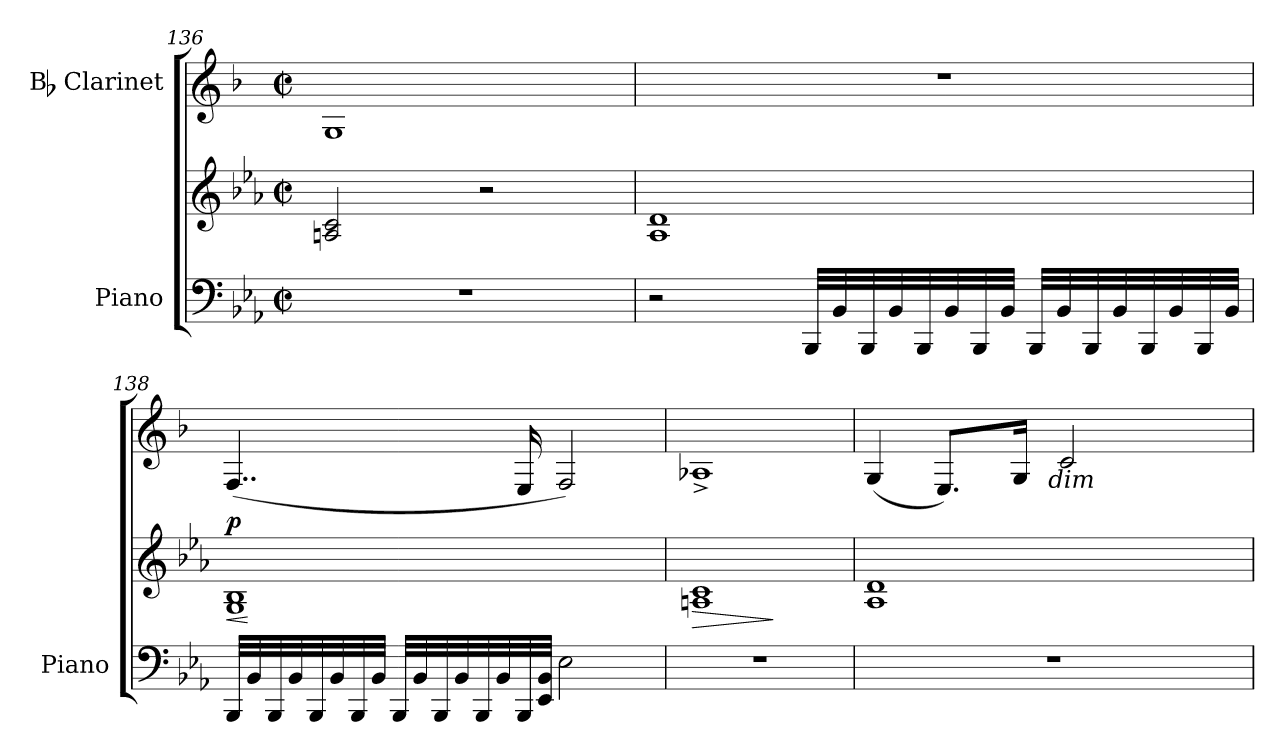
**kern	**kern	**dynam	**kern
*part2	*part2	*part2	*part1
*staff3	*staff2	*staff2/3	*staff1
*I"Piano	*	*	*I"Bb Clarinet
*I'Piano	*	*	*
*clefF4	*clefG2	*	*clefG2
*	*	*	*ITrd1c2
*k[b-e-a-]	*k[b-e-a-]	*	*k[b-e-a-]
*E-:	*E-:	*	*E-:
*M2/2	*M2/2	*	*M2/2
*met(c|)	*met(c|)	*	*met(c|)
=136	=136	=136	=136
1r	2An/ 2c/	.	1F
.	2r	.	.
=137	=137	=137	=137
2r	1A- 1d	.	1r
32BBB-/LLL	.	.	.
32BB-/	.	.	.
32BBB-/	.	.	.
32BB-/	.	.	.
32BBB-/	.	.	.
32BB-/	.	.	.
32BBB-/	.	.	.
32BB-/JJJ	.	.	.
32BBB-/LLL	.	.	.
32BB-/	.	.	.
32BBB-/	.	.	.
32BB-/	.	.	.
32BBB-/	.	.	.
32BB-/	.	.	.
32BBB-/	.	.	.
32BB-/JJJ	.	.	.
=138	=138	=138	=138
!	!	!LO:HP:b	!
!	!	!LO:DY:n=1:a	!
32BBB-/LLL	1G 1B-	< p	(<4..E-/
32BB-/	.	[	.
32BBB-/	.	.	.
32BB-/	.	.	.
32BBB-/	.	.	.
32BB-/	.	.	.
32BBB-/	.	.	.
32BB-/JJJ	.	.	.
32BBB-/LLL	.	.	.
32BB-/	.	.	.
32BBB-/	.	.	.
32BB-/	.	.	.
32BBB-/	.	.	.
32BB-/	.	.	.
32BBB-/	.	.	16D/
32EE-/ 32BB-/JJJ	.	.	.
2E-\	.	.	2E-/)
!!LO:LB:g=z
=139	=139	=139	=139
!	!	!LO:HP:b	!
1r	1An 1c	>	1G-X^<
.	.	]	.
=140	=140	=140	=140
*	*	*	*^
1r	1A- 1d	.	(<4F/	4ryy
.	.	.	8.D/L)	8ryy
.	.	.	.	16ryy
.	.	.	16F/Jk	32ryy
.	.	.	.	64ryy
.	.	.	.	1024ryy
.	.	.	.	4096ryy
!	!	!	!	!LO:TX:b:i:t=dim
.	.	.	.	2ryy
.	.	.	2B-/	.
.	.	.	.	128ryy
.	.	.	.	256ryy
.	.	.	.	512ryy
.	.	.	.	2048.ryy
*	*	*	*v	*v
=	=	=	=
*-	*-	*-	*-
